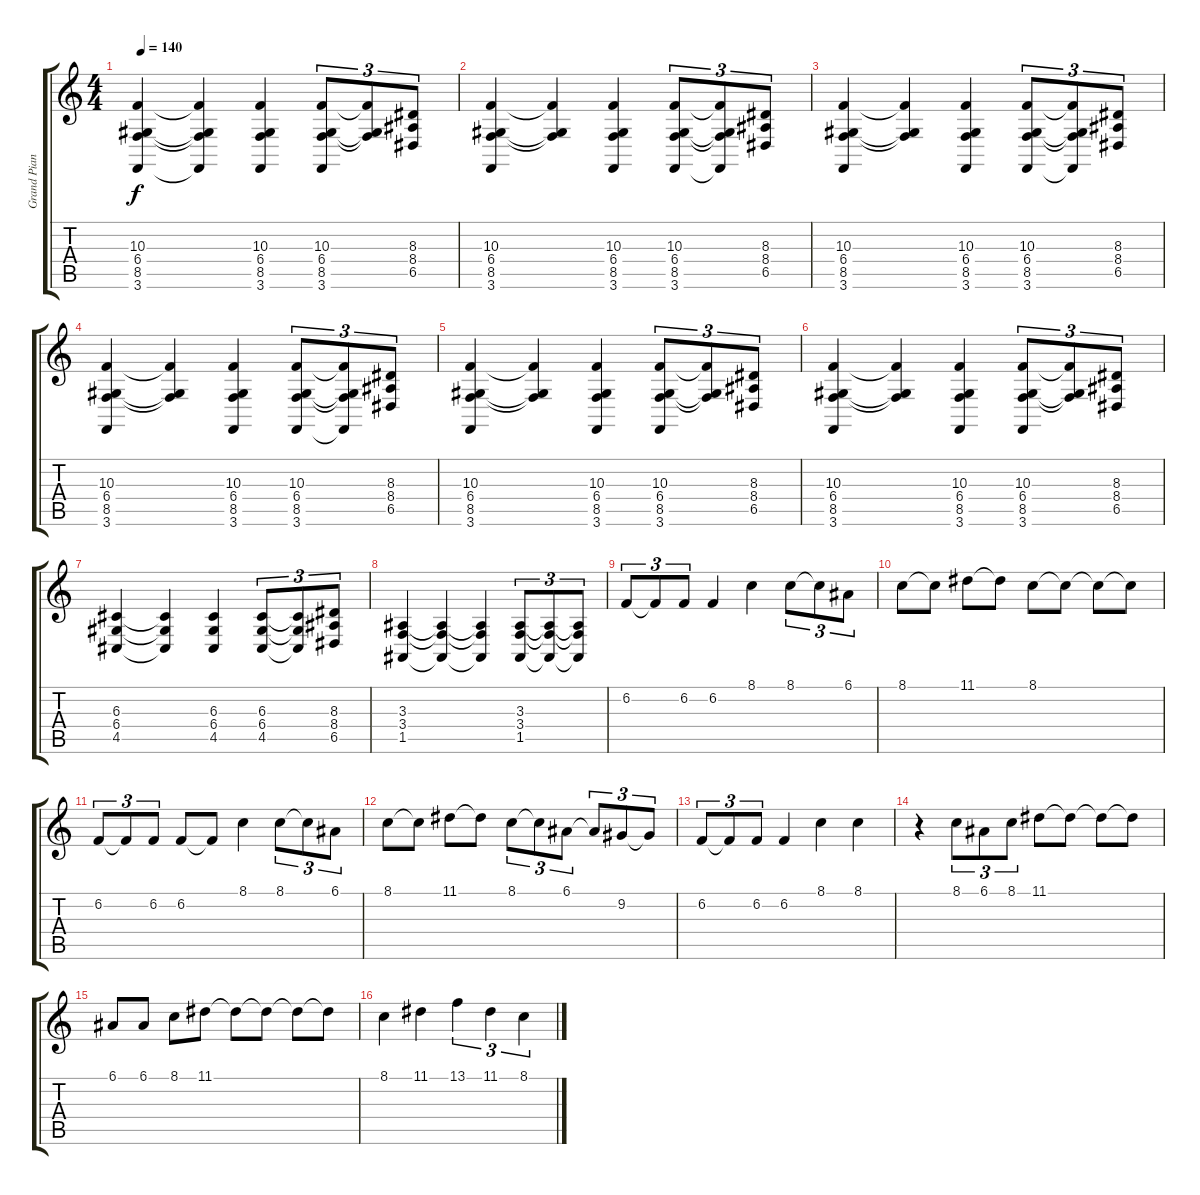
\track ("Grand Piano" "Grand Pian") {instrument electricgrandpiano}
\staff {score tabs}
\tuning (E4 B3 G3 D3 A2 D2) {hide}
\ts (4 4)
\tempo 140
\clef g2
\ks c
(10.3 6.4 8.5 3.6).4{dy f} (10.3{t} 6.4{t} 8.5{t} 3.6{t}).4 (10.3 6.4 8.5 3.6).4 (10.3 6.4 8.5 3.6).8{tu (3 2)} (10.3{t} 6.4{t} 8.5{t}).8{tu (3 2)} (8.3 8.4 6.5).8{tu (3 2)} |
(10.3 6.4 8.5 3.6).4 (10.3{t} 6.4{t} 8.5{t}).4 (10.3 6.4 8.5 3.6).4 (10.3 6.4 8.5 3.6).8{tu (3 2)} (10.3{t} 6.4{t} 8.5{t} 3.6{t}).8{tu (3 2)} (8.3 8.4 6.5).8{tu (3 2)} |
(10.3 6.4 8.5 3.6).4 (10.3{t} 6.4{t} 8.5{t}).4 (10.3 6.4 8.5 3.6).4 (10.3 6.4 8.5 3.6).8{tu (3 2)} (10.3{t} 6.4{t} 8.5{t} 3.6{t}).8{tu (3 2)} (8.3 8.4 6.5).8{tu (3 2)} |
(10.3 6.4 8.5 3.6).4 (10.3{t} 6.4{t} 8.5{t}).4 (10.3 6.4 8.5 3.6).4 (10.3 6.4 8.5 3.6).8{tu (3 2)} (10.3{t} 6.4{t} 8.5{t} 3.6{t}).8{tu (3 2)} (8.3 8.4 6.5).8{tu (3 2)} |
(10.3 6.4 8.5 3.6).4 (10.3{t} 6.4{t} 8.5{t}).4 (10.3 6.4 8.5 3.6).4 (10.3 6.4 8.5 3.6).8{tu (3 2)} (10.3{t} 6.4{t} 8.5{t}).8{tu (3 2)} (8.3 8.4 6.5).8{tu (3 2)} |
(10.3 6.4 8.5 3.6).4 (10.3{t} 6.4{t} 8.5{t}).4 (10.3 6.4 8.5 3.6).4 (10.3 6.4 8.5 3.6).8{tu (3 2)} (10.3{t} 6.4{t} 8.5{t}).8{tu (3 2)} (8.3 8.4 6.5).8{tu (3 2)} |
(6.3 6.4 4.5).4 (6.3{t} 6.4{t} 4.5{t}).4 (6.3 6.4 4.5).4 (6.3 6.4 4.5).8{tu (3 2)} (6.3{t} 6.4{t} 4.5{t}).8{tu (3 2)} (8.3 8.4 6.5).8{tu (3 2)} |
(3.3 3.4 1.5).4 (3.3{t} 3.4{t} 1.5{t}).4 (3.3{t} 3.4{t} 1.5{t}).4 (3.3 3.4 1.5).8{tu (3 2)} (3.3{t} 3.4{t} 1.5{t}).8{tu (3 2)} (3.3{t} 3.4{t} 1.5{t}).8{tu (3 2)} |
6.2.8{tu (3 2)} 6.2{t}.8{tu (3 2)} 6.2.8{tu (3 2)} 6.2.4 8.1.4 8.1.8{tu (3 2)} 8.1{t}.8{tu (3 2)} 6.1.8{tu (3 2)} |
8.1.8 8.1{t}.8 11.1.8 11.1{t}.8 8.1.8 8.1{t}.8 8.1{t}.8 8.1{t}.8 |
6.2.8{tu (3 2)} 6.2{t}.8{tu (3 2)} 6.2.8{tu (3 2)} 6.2.8 6.2{t}.8 8.1.4 8.1.8{tu (3 2)} 8.1{t}.8{tu (3 2)} 6.1.8{tu (3 2)} |
8.1.8 8.1{t}.8 11.1.8 11.1{t}.8 8.1.8{tu (3 2)} 8.1{t}.8{tu (3 2)} 6.1.8{tu (3 2)} 6.1{t}.8{tu (3 2)} 9.2.8{tu (3 2)} 9.2{t}.8{tu (3 2)} |
6.2.8{tu (3 2)} 6.2{t}.8{tu (3 2)} 6.2.8{tu (3 2)} 6.2.4 8.1.4 8.1.4 |
r.4 8.1.8{tu (3 2)} 6.1.8{tu (3 2)} 8.1.8{tu (3 2)} 11.1.8 11.1{t}.8 11.1{t}.8 11.1{t}.8 |
6.1.8 6.1.8 8.1.8 11.1.8 11.1{t}.8 11.1{t}.8 11.1{t}.8 11.1{t}.8 |
8.1.4 11.1.4 13.1.4{tu (3 2)} 11.1.4{tu (3 2)} 8.1.4{tu (3 2)}
